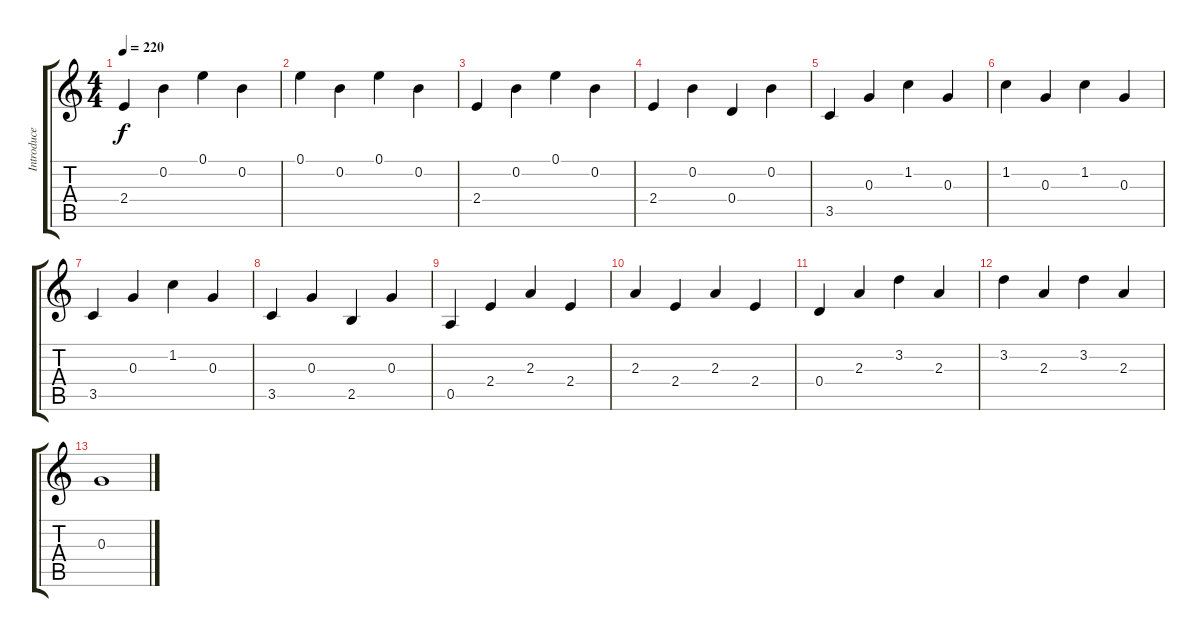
\track ("Introduce guitarist" "Introduce ") {instrument acousticguitarnylon}
\staff {score tabs}
\tuning (E4 B3 G3 D3 A2 E2) {hide}
\ts (4 4)
\tempo 220
\clef g2
\ks c
2.4.4{dy f} 0.2.4 0.1.4 0.2.4 |
0.1.4 0.2.4 0.1.4 0.2.4 |
2.4.4 0.2.4 0.1.4 0.2.4 |
2.4.4 0.2.4 0.4.4 0.2.4 |
3.5.4 0.3.4 1.2.4 0.3.4 |
1.2.4 0.3.4 1.2.4 0.3.4 |
3.5.4 0.3.4 1.2.4 0.3.4 |
3.5.4 0.3.4 2.5.4 0.3.4 |
0.5.4 2.4.4 2.3.4 2.4.4 |
2.3.4 2.4.4 2.3.4 2.4.4 |
0.4.4 2.3.4 3.2.4 2.3.4 |
3.2.4 2.3.4 3.2.4 2.3.4 |
0.3.1
